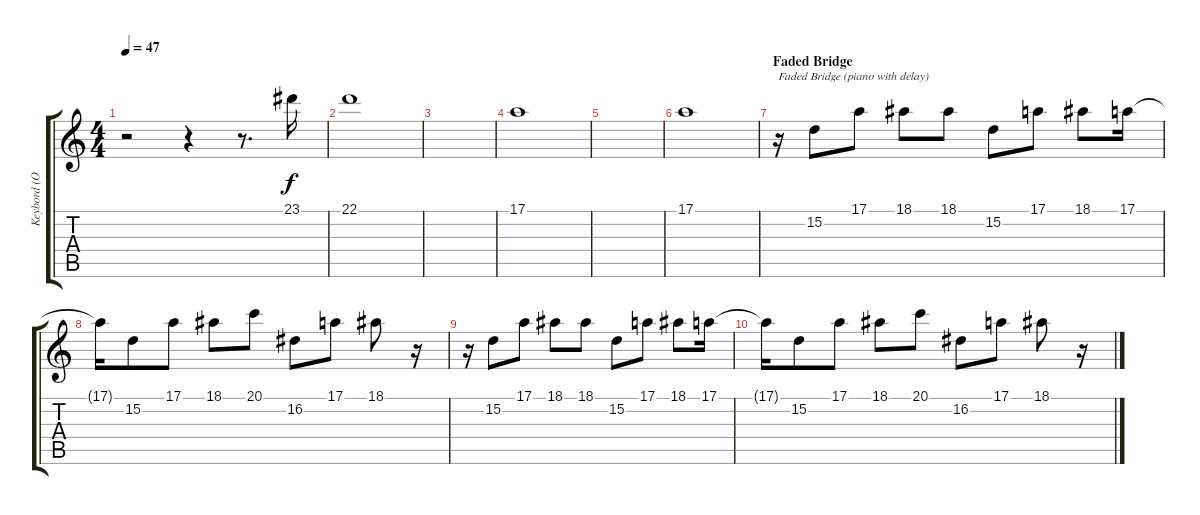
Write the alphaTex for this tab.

\track ("Keybord (Others)" "Keybord (O") {instrument vibraphone}
\staff {score tabs}
\tuning (E4 B3 G3 D3 A2 E2) {hide}
\ts (4 4)
\tempo 47
\clef g2
\ks c
r.2{dy f} r.4 r.8{d} 23.1.16 |
22.1.1 |
|
17.1.1 |
|
17.1.1 |
\section ("" "Faded Bridge")
r.16{txt "Faded Bridge (piano with delay)"} 15.2.8{instrument brightacousticpiano} 17.1.8 18.1.8 18.1.8 15.2.8 17.1.8 18.1.8 17.1.16 |
17.1{t}.16{volume 0} 15.2.8 17.1.8 18.1.8 20.1.8 16.2.8 17.1.8 18.1.8 r.16 |
r.16 15.2.8{instrument brightacousticpiano} 17.1.8 18.1.8 18.1.8 15.2.8 17.1.8 18.1.8 17.1.16 |
17.1{t}.16 15.2.8 17.1.8 18.1.8 20.1.8 16.2.8 17.1.8 18.1.8 r.16
